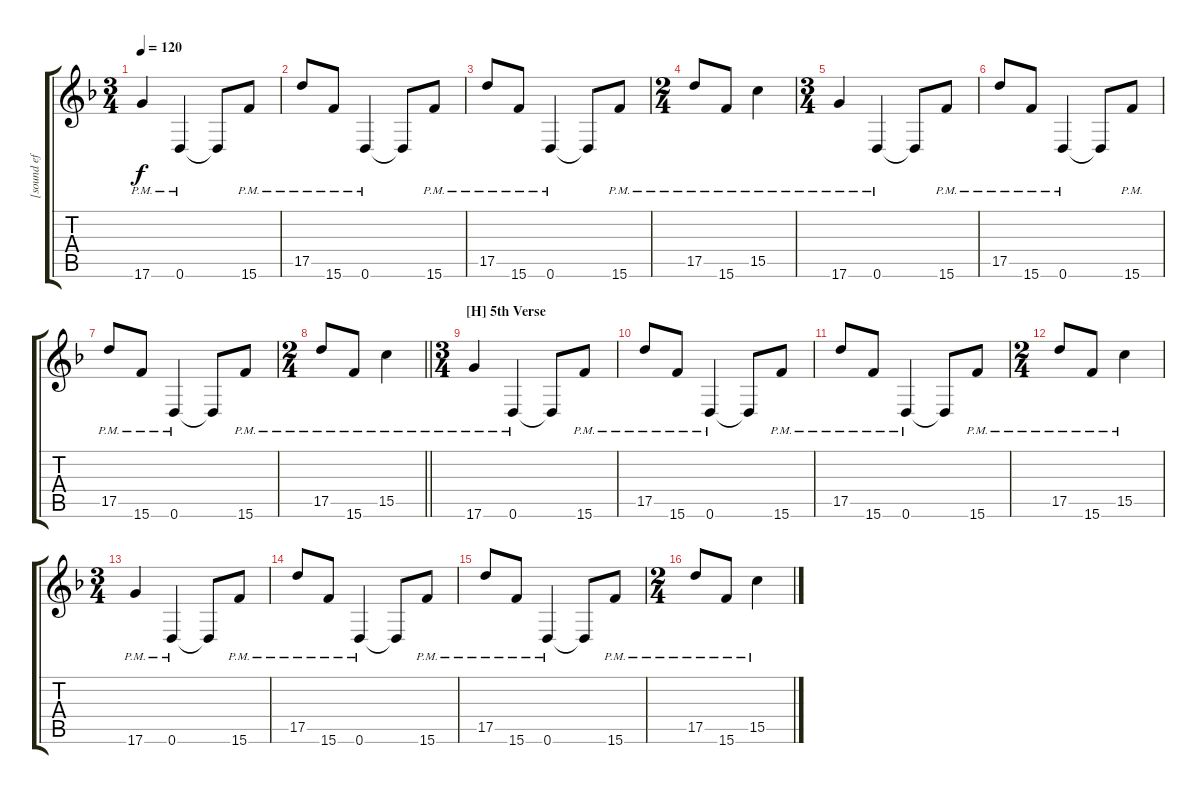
\track (" [sound effects]" " [sound ef") {instrument electricguitarclean}
\staff {score tabs}
\tuning (E4 B3 G3 D3 A2 D2) {hide}
\ts (3 4)
\tempo 120
\clef g2
\ks dminor
17.6{pm}.4{dy f} 0.6{pm}.4 0.6{t}.8 15.6{pm}.8 |
17.5{pm}.8 15.6{pm}.8 0.6{pm}.4 0.6{t}.8 15.6{pm}.8 |
17.5{pm}.8 15.6{pm}.8 0.6{pm}.4 0.6{t}.8 15.6{pm}.8 |
\ts (2 4)
17.5{pm}.8 15.6{pm}.8 15.5{pm}.4 |
\ts (3 4)
17.6{pm}.4 0.6{pm}.4 0.6{t}.8 15.6{pm}.8 |
17.5{pm}.8 15.6{pm}.8 0.6{pm}.4 0.6{t}.8 15.6{pm}.8 |
17.5{pm}.8 15.6{pm}.8 0.6{pm}.4 0.6{t}.8 15.6{pm}.8 |
\ts (2 4)
\barLineRight lightlight
17.5{pm}.8 15.6{pm}.8 15.5{pm}.4 |
\ts (3 4)
\section ("" "[H] 5th Verse")
17.6{pm}.4 0.6{pm}.4 0.6{t}.8 15.6{pm}.8 |
17.5{pm}.8 15.6{pm}.8 0.6{pm}.4 0.6{t}.8 15.6{pm}.8 |
17.5{pm}.8 15.6{pm}.8 0.6{pm}.4 0.6{t}.8 15.6{pm}.8 |
\ts (2 4)
17.5{pm}.8 15.6{pm}.8 15.5{pm}.4 |
\ts (3 4)
17.6{pm}.4 0.6{pm}.4 0.6{t}.8 15.6{pm}.8 |
17.5{pm}.8 15.6{pm}.8 0.6{pm}.4 0.6{t}.8 15.6{pm}.8 |
17.5{pm}.8 15.6{pm}.8 0.6{pm}.4 0.6{t}.8 15.6{pm}.8 |
\ts (2 4)
17.5{pm}.8 15.6{pm}.8 15.5{pm}.4
